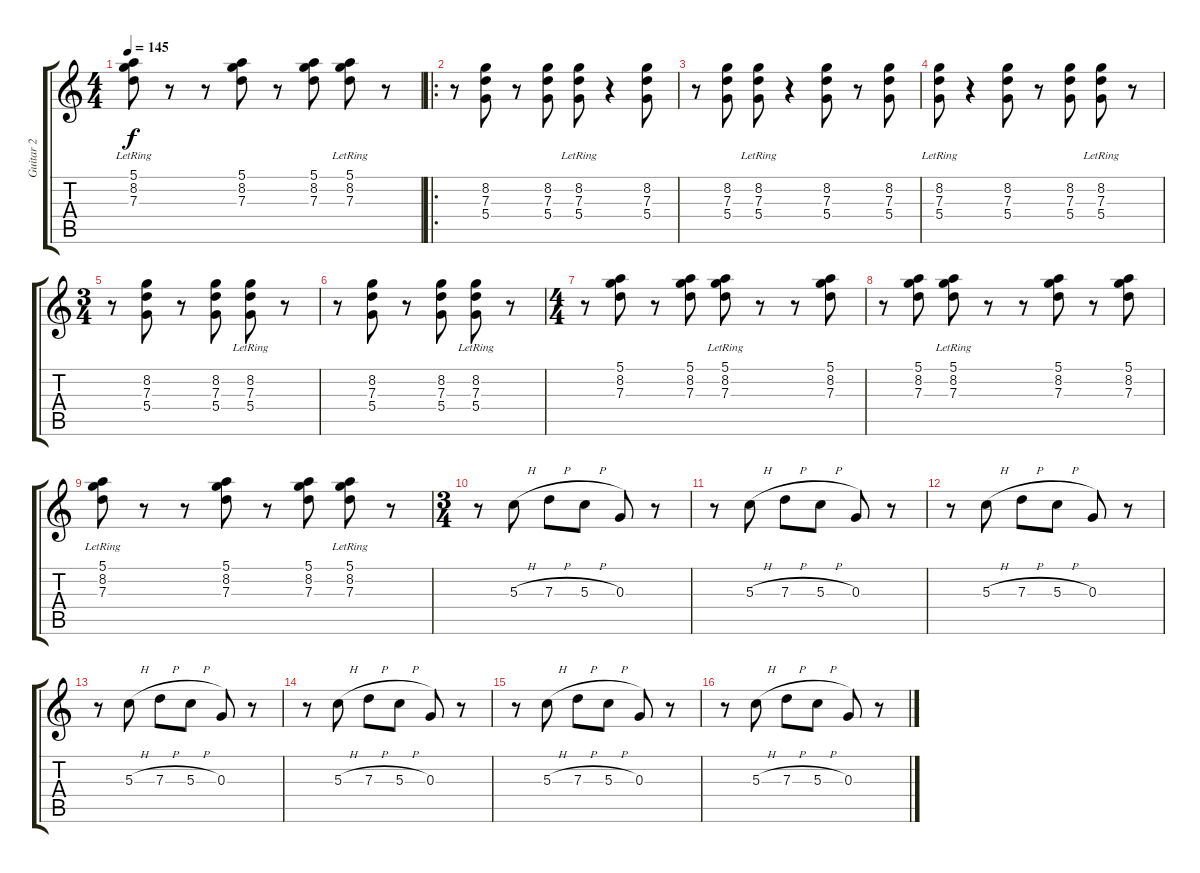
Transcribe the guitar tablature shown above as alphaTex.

\track ("Guitar 2" "Guitar 2") {instrument electricguitarclean}
\staff {score tabs}
\tuning (E4 B3 G3 D3 A2 D2) {hide}
\ts (4 4)
\tempo 145
\clef g2
\ks c
(5.1{lr} 8.2{lr} 7.3{lr}).8{dy f} r.8 r.8 (5.1 8.2 7.3).8 r.8 (5.1 8.2 7.3).8 (5.1{lr} 8.2{lr} 7.3{lr}).8 r.8 |
\ro
r.8 (8.2 7.3 5.4).8 r.8 (8.2 7.3 5.4).8 (8.2{lr} 7.3{lr} 5.4{lr}).8 r.4 (8.2 7.3 5.4).8 |
r.8 (8.2 7.3 5.4).8 (8.2{lr} 7.3{lr} 5.4{lr}).8 r.4 (8.2 7.3 5.4).8 r.8 (8.2 7.3 5.4).8 |
(8.2{lr} 7.3{lr} 5.4{lr}).8 r.4 (8.2 7.3 5.4).8 r.8 (8.2 7.3 5.4).8 (8.2{lr} 7.3{lr} 5.4{lr}).8 r.8 |
\ts (3 4)
r.8 (8.2 7.3 5.4).8 r.8 (8.2 7.3 5.4).8 (8.2{lr} 7.3{lr} 5.4{lr}).8 r.8 |
r.8 (8.2 7.3 5.4).8 r.8 (8.2 7.3 5.4).8 (8.2{lr} 7.3{lr} 5.4{lr}).8 r.8 |
\ts (4 4)
r.8 (5.1 8.2 7.3).8 r.8 (5.1 8.2 7.3).8 (5.1{lr} 8.2{lr} 7.3{lr}).8 r.8 r.8 (5.1 8.2 7.3).8 |
r.8 (5.1 8.2 7.3).8 (5.1{lr} 8.2{lr} 7.3{lr}).8 r.8 r.8 (5.1 8.2 7.3).8 r.8 (5.1 8.2 7.3).8 |
(5.1{lr} 8.2{lr} 7.3{lr}).8 r.8 r.8 (5.1 8.2 7.3).8 r.8 (5.1 8.2 7.3).8 (5.1{lr} 8.2{lr} 7.3{lr}).8 r.8 |
\ts (3 4)
r.8 5.3{h}.8 7.3{h}.8 5.3{h}.8 0.3.8 r.8 |
r.8 5.3{h}.8 7.3{h}.8 5.3{h}.8 0.3.8 r.8 |
r.8 5.3{h}.8 7.3{h}.8 5.3{h}.8 0.3.8 r.8 |
r.8 5.3{h}.8 7.3{h}.8 5.3{h}.8 0.3.8 r.8 |
r.8 5.3{h}.8 7.3{h}.8 5.3{h}.8 0.3.8 r.8 |
r.8 5.3{h}.8 7.3{h}.8 5.3{h}.8 0.3.8 r.8 |
r.8 5.3{h}.8 7.3{h}.8 5.3{h}.8 0.3.8 r.8
